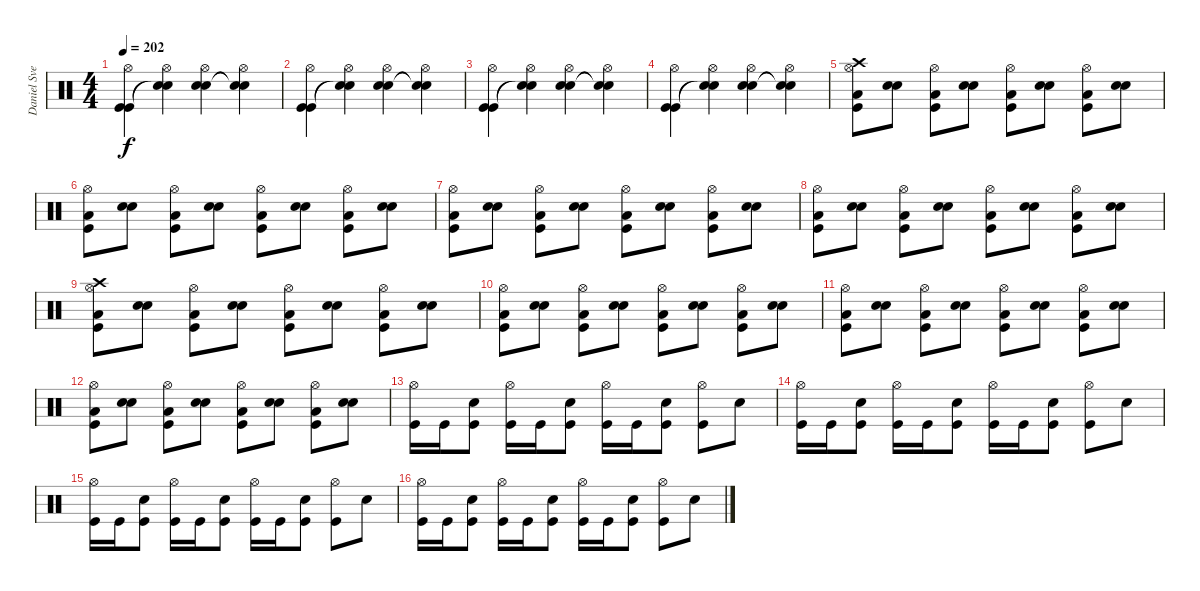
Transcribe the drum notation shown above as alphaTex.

\track ("Daniel Svensson" "Daniel Sve") {instrument percussion}
\staff {score}
\articulation defaults
\ts (4 4)
\tempo 202
\clef neutral
\ks c
("Hi-Hat (open)" "Kick (hit)" "Kick (hit)").4{dy f} ("Hi-Hat (open)" "Snare (hit)"{t} "Snare (hit)"{t}).4 ("Hi-Hat (open)" "Electric Snare (hit)" "Electric Snare (hit)").4 ("Hi-Hat (open)" "Snare (hit)"{t} "Snare (hit)"{t}).4 |
("Hi-Hat (open)" "Kick (hit)" "Kick (hit)").4 ("Hi-Hat (open)" "Snare (hit)"{t} "Snare (hit)"{t}).4 ("Hi-Hat (open)" "Electric Snare (hit)" "Electric Snare (hit)").4 ("Hi-Hat (open)" "Snare (hit)"{t} "Snare (hit)"{t}).4 |
("Hi-Hat (open)" "Kick (hit)" "Kick (hit)").4 ("Hi-Hat (open)" "Snare (hit)"{t} "Snare (hit)"{t}).4 ("Hi-Hat (open)" "Electric Snare (hit)" "Electric Snare (hit)").4 ("Hi-Hat (open)" "Snare (hit)"{t} "Snare (hit)"{t}).4 |
("Hi-Hat (open)" "Kick (hit)" "Kick (hit)").4 ("Hi-Hat (open)" "Snare (hit)"{t} "Snare (hit)"{t}).4 ("Hi-Hat (open)" "Electric Snare (hit)" "Electric Snare (hit)").4 ("Hi-Hat (open)" "Snare (hit)"{t} "Snare (hit)"{t}).4 |
("Crash high (hit)" "Hi-Hat (open)" "Low Floor Tom (hit)" "Kick (hit)").8 ("Electric Snare (hit)" "Electric Snare (hit)").8 ("Hi-Hat (open)" "Low Floor Tom (hit)" "Kick (hit)").8 ("Electric Snare (hit)" "Electric Snare (hit)").8 ("Hi-Hat (open)" "Low Floor Tom (hit)" "Kick (hit)").8 ("Electric Snare (hit)" "Electric Snare (hit)").8 ("Hi-Hat (open)" "Low Floor Tom (hit)" "Kick (hit)").8 ("Electric Snare (hit)" "Electric Snare (hit)").8 |
("Hi-Hat (open)" "Low Floor Tom (hit)" "Kick (hit)").8 ("Electric Snare (hit)" "Electric Snare (hit)").8 ("Hi-Hat (open)" "Low Floor Tom (hit)" "Kick (hit)").8 ("Electric Snare (hit)" "Electric Snare (hit)").8 ("Hi-Hat (open)" "Low Floor Tom (hit)" "Kick (hit)").8 ("Electric Snare (hit)" "Electric Snare (hit)").8 ("Hi-Hat (open)" "Low Floor Tom (hit)" "Kick (hit)").8 ("Electric Snare (hit)" "Electric Snare (hit)").8 |
("Hi-Hat (open)" "Low Floor Tom (hit)" "Kick (hit)").8 ("Electric Snare (hit)" "Electric Snare (hit)").8 ("Hi-Hat (open)" "Low Floor Tom (hit)" "Kick (hit)").8 ("Electric Snare (hit)" "Electric Snare (hit)").8 ("Hi-Hat (open)" "Low Floor Tom (hit)" "Kick (hit)").8 ("Electric Snare (hit)" "Electric Snare (hit)").8 ("Hi-Hat (open)" "Low Floor Tom (hit)" "Kick (hit)").8 ("Electric Snare (hit)" "Electric Snare (hit)").8 |
("Hi-Hat (open)" "Low Floor Tom (hit)" "Kick (hit)").8 ("Electric Snare (hit)" "Electric Snare (hit)").8 ("Hi-Hat (open)" "Low Floor Tom (hit)" "Kick (hit)").8 ("Electric Snare (hit)" "Electric Snare (hit)").8 ("Hi-Hat (open)" "Low Floor Tom (hit)" "Kick (hit)").8 ("Electric Snare (hit)" "Electric Snare (hit)").8 ("Hi-Hat (open)" "Low Floor Tom (hit)" "Kick (hit)").8 ("Electric Snare (hit)" "Electric Snare (hit)").8 |
("Crash high (hit)" "Hi-Hat (open)" "Low Floor Tom (hit)" "Kick (hit)").8 ("Electric Snare (hit)" "Electric Snare (hit)").8 ("Hi-Hat (open)" "Low Floor Tom (hit)" "Kick (hit)").8 ("Electric Snare (hit)" "Electric Snare (hit)").8 ("Hi-Hat (open)" "Low Floor Tom (hit)" "Kick (hit)").8 ("Electric Snare (hit)" "Electric Snare (hit)").8 ("Hi-Hat (open)" "Low Floor Tom (hit)" "Kick (hit)").8 ("Electric Snare (hit)" "Electric Snare (hit)").8 |
("Hi-Hat (open)" "Low Floor Tom (hit)" "Kick (hit)").8 ("Electric Snare (hit)" "Electric Snare (hit)").8 ("Hi-Hat (open)" "Low Floor Tom (hit)" "Kick (hit)").8 ("Electric Snare (hit)" "Electric Snare (hit)").8 ("Hi-Hat (open)" "Low Floor Tom (hit)" "Kick (hit)").8 ("Electric Snare (hit)" "Electric Snare (hit)").8 ("Hi-Hat (open)" "Low Floor Tom (hit)" "Kick (hit)").8 ("Electric Snare (hit)" "Electric Snare (hit)").8 |
("Hi-Hat (open)" "Low Floor Tom (hit)" "Kick (hit)").8 ("Electric Snare (hit)" "Electric Snare (hit)").8 ("Hi-Hat (open)" "Low Floor Tom (hit)" "Kick (hit)").8 ("Electric Snare (hit)" "Electric Snare (hit)").8 ("Hi-Hat (open)" "Low Floor Tom (hit)" "Kick (hit)").8 ("Electric Snare (hit)" "Electric Snare (hit)").8 ("Hi-Hat (open)" "Low Floor Tom (hit)" "Kick (hit)").8 ("Electric Snare (hit)" "Electric Snare (hit)").8 |
("Hi-Hat (open)" "Low Floor Tom (hit)" "Kick (hit)").8 ("Electric Snare (hit)" "Electric Snare (hit)").8 ("Hi-Hat (open)" "Low Floor Tom (hit)" "Kick (hit)").8 ("Electric Snare (hit)" "Electric Snare (hit)").8 ("Hi-Hat (open)" "Low Floor Tom (hit)" "Kick (hit)").8 ("Electric Snare (hit)" "Electric Snare (hit)").8 ("Hi-Hat (open)" "Low Floor Tom (hit)" "Kick (hit)").8 ("Electric Snare (hit)" "Electric Snare (hit)").8 |
("Hi-Hat (open)" "Kick (hit)").16 "Kick (hit)".16 ("Electric Snare (hit)" "Kick (hit)").8 ("Hi-Hat (open)" "Kick (hit)").16 "Kick (hit)".16 ("Electric Snare (hit)" "Kick (hit)").8 ("Hi-Hat (open)" "Kick (hit)").16 "Kick (hit)".16 ("Electric Snare (hit)" "Kick (hit)").8 ("Hi-Hat (open)" "Kick (hit)").8 "Electric Snare (hit)".8 |
("Hi-Hat (open)" "Kick (hit)").16 "Kick (hit)".16 ("Electric Snare (hit)" "Kick (hit)").8 ("Hi-Hat (open)" "Kick (hit)").16 "Kick (hit)".16 ("Electric Snare (hit)" "Kick (hit)").8 ("Hi-Hat (open)" "Kick (hit)").16 "Kick (hit)".16 ("Electric Snare (hit)" "Kick (hit)").8 ("Hi-Hat (open)" "Kick (hit)").8 "Electric Snare (hit)".8 |
("Hi-Hat (open)" "Kick (hit)").16 "Kick (hit)".16 ("Electric Snare (hit)" "Kick (hit)").8 ("Hi-Hat (open)" "Kick (hit)").16 "Kick (hit)".16 ("Electric Snare (hit)" "Kick (hit)").8 ("Hi-Hat (open)" "Kick (hit)").16 "Kick (hit)".16 ("Electric Snare (hit)" "Kick (hit)").8 ("Hi-Hat (open)" "Kick (hit)").8 "Electric Snare (hit)".8 |
("Hi-Hat (open)" "Kick (hit)").16 "Kick (hit)".16 ("Electric Snare (hit)" "Kick (hit)").8 ("Hi-Hat (open)" "Kick (hit)").16 "Kick (hit)".16 ("Electric Snare (hit)" "Kick (hit)").8 ("Hi-Hat (open)" "Kick (hit)").16 "Kick (hit)".16 ("Electric Snare (hit)" "Kick (hit)").8 ("Hi-Hat (open)" "Kick (hit)").8 "Electric Snare (hit)".8
